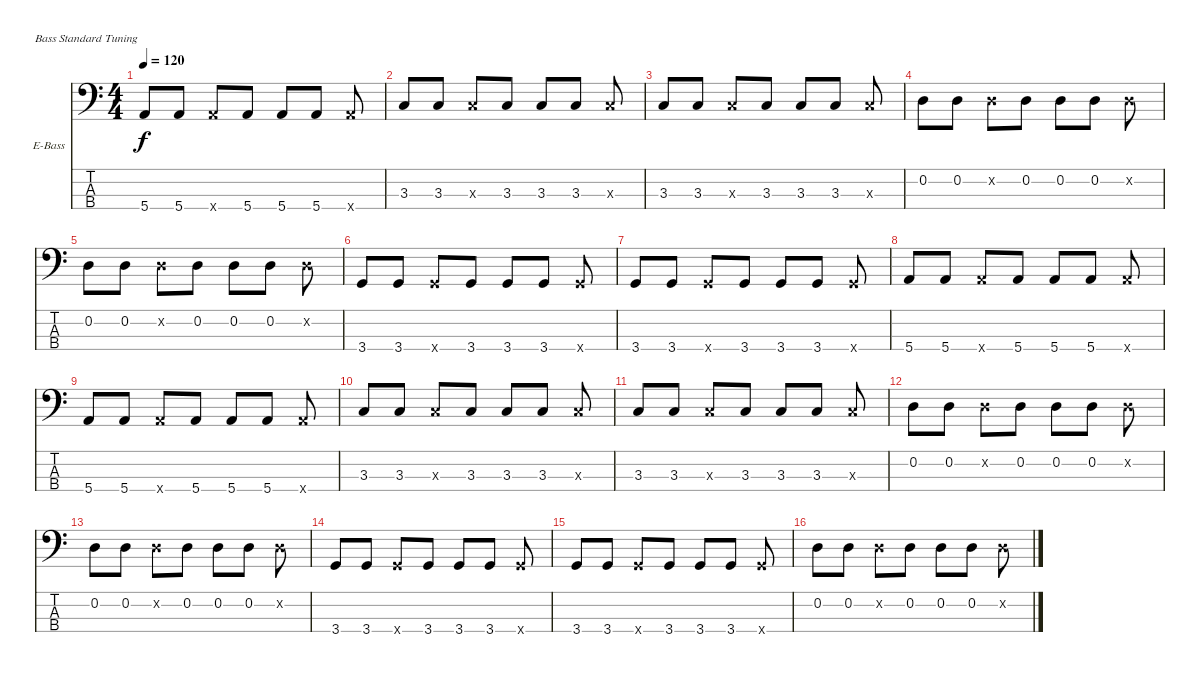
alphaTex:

\bracketExtendMode nobrackets
\firstSystemTrackNameOrientation horizontal
\otherSystemsTrackNameOrientation horizontal
\track ("Electric Bass" "E-Bass") {instrument electricbassfinger}
\staff {score tabs}
\tuning (G2 D2 A1 E1)
\ts (4 4)
\tempo 120
\clef f4
\ks c
5.4.8{dy f} 5.4.8 5.4{x}.8 5.4.8 5.4.8 5.4.8 5.4{x}.8 |
3.3.8 3.3.8 3.3{x}.8 3.3.8 3.3.8 3.3.8 3.3{x}.8 |
3.3.8 3.3.8 3.3{x}.8 3.3.8 3.3.8 3.3.8 3.3{x}.8 |
0.2.8 0.2.8 0.2{x}.8 0.2.8 0.2.8 0.2.8 0.2{x}.8 |
0.2.8 0.2.8 0.2{x}.8 0.2.8 0.2.8 0.2.8 0.2{x}.8 |
3.4.8 3.4.8 3.4{x}.8 3.4.8 3.4.8 3.4.8 3.4{x}.8 |
3.4.8 3.4.8 3.4{x}.8 3.4.8 3.4.8 3.4.8 3.4{x}.8 |
5.4.8 5.4.8 5.4{x}.8 5.4.8 5.4.8 5.4.8 5.4{x}.8 |
5.4.8 5.4.8 5.4{x}.8 5.4.8 5.4.8 5.4.8 5.4{x}.8 |
3.3.8 3.3.8 3.3{x}.8 3.3.8 3.3.8 3.3.8 3.3{x}.8 |
3.3.8 3.3.8 3.3{x}.8 3.3.8 3.3.8 3.3.8 3.3{x}.8 |
0.2.8 0.2.8 0.2{x}.8 0.2.8 0.2.8 0.2.8 0.2{x}.8 |
0.2.8 0.2.8 0.2{x}.8 0.2.8 0.2.8 0.2.8 0.2{x}.8 |
3.4.8 3.4.8 3.4{x}.8 3.4.8 3.4.8 3.4.8 3.4{x}.8 |
3.4.8 3.4.8 3.4{x}.8 3.4.8 3.4.8 3.4.8 3.4{x}.8 |
0.2.8 0.2.8 0.2{x}.8 0.2.8 0.2.8 0.2.8 0.2{x}.8
